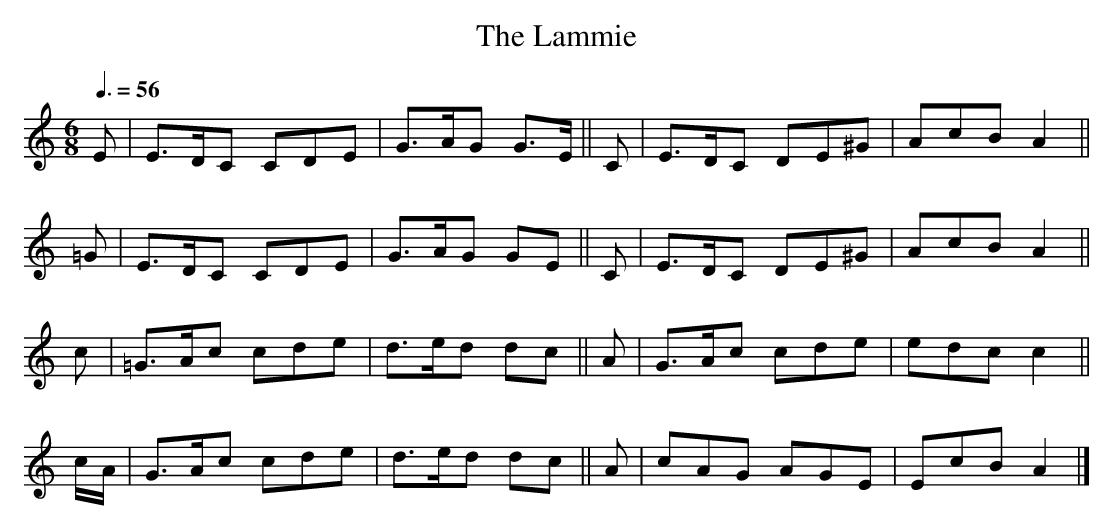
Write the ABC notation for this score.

X:1
T:The Lammie
M:6/8
L:1/8
Q:3/8=56
K:A Minor
 E   | E>DC CDE|G>AG G>E||C|E>DC DE^G|AcB A2||
=G   | E>DC CDE|G>AG GE ||C|E>DC DE^G|AcB A2||
 c   |=G>Ac cde|d>ed dc ||A|G>Ac cde |edc c2||
 c/A/| G>Ac cde|d>ed dc ||A|cAG  AGE |EcB A2|]
